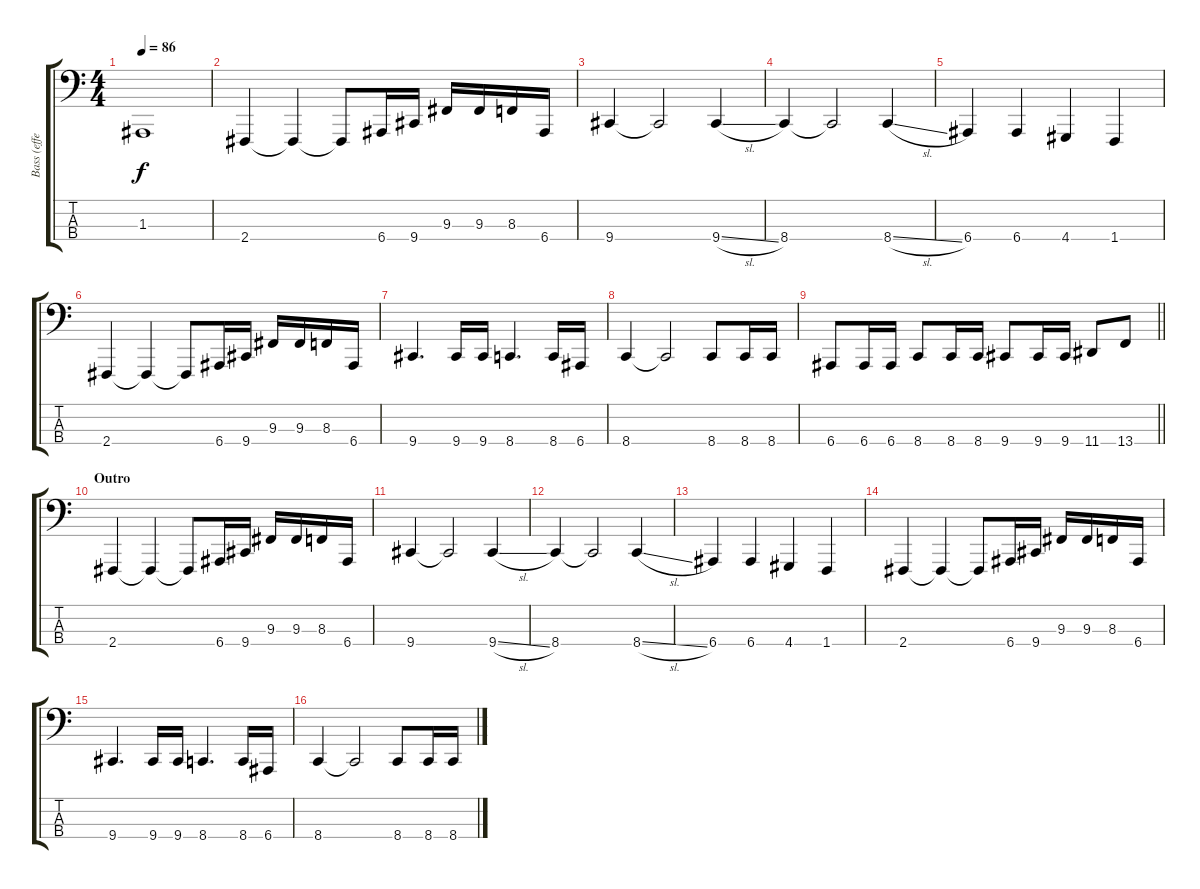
\track ("Bass (effect)" "Bass (effe") {instrument lead2sawtooth}
\staff {score tabs}
\tuning (G2 D2 A1 E1) {hide}
\ts (4 4)
\tempo 86
\clef f4
\ks c
1.3.1{dy f} |
2.4.4 2.4{t}.4 2.4{t}.8 6.4.16 9.4.16 9.3.16 9.3.16 8.3.16 6.4.16 |
9.4.4 9.4{t}.2 9.4{sl}.4 |
8.4.4 8.4{t}.2 8.4{sl}.4 |
6.4.4 6.4.4 4.4.4 1.4.4 |
2.4.4 2.4{t}.4 2.4{t}.8 6.4.16 9.4.16 9.3.16 9.3.16 8.3.16 6.4.16 |
9.4.4{d} 9.4.16 9.4.16 8.4.4{d} 8.4.16 6.4.16 |
8.4.4 8.4{t}.2 8.4.8 8.4.16 8.4.16 |
\barLineRight lightlight
6.4.8 6.4.16 6.4.16 8.4.8 8.4.16 8.4.16 9.4.8 9.4.16 9.4.16 11.4.8 13.4.8 |
\section ("" "Outro")
2.4.4 2.4{t}.4 2.4{t}.8 6.4.16 9.4.16 9.3.16 9.3.16 8.3.16 6.4.16 |
9.4.4 9.4{t}.2 9.4{sl}.4 |
8.4.4 8.4{t}.2 8.4{sl}.4 |
6.4.4 6.4.4 4.4.4 1.4.4 |
2.4.4 2.4{t}.4 2.4{t}.8 6.4.16 9.4.16 9.3.16 9.3.16 8.3.16 6.4.16 |
9.4.4{d} 9.4.16 9.4.16 8.4.4{d} 8.4.16 6.4.16 |
8.4.4 8.4{t}.2 8.4.8 8.4.16 8.4.16
